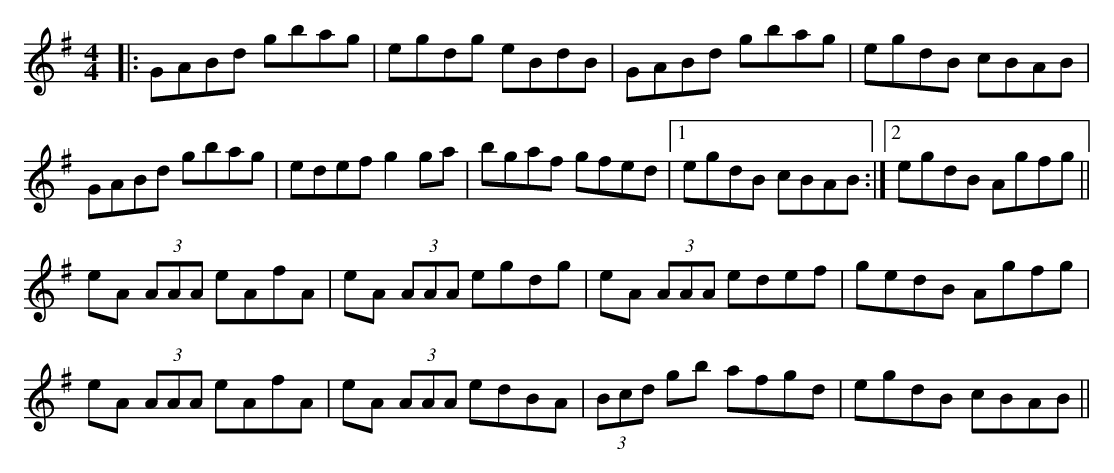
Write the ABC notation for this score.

X:1
M:4/4
K:G
|:GABd gbag|egdg eBdB|GABd gbag|egdB cBAB|
GABd gbag|edef g2 ga|bgaf gfed|1 egdB cBAB:|2 egdB Agfg||
eA (3AAA eAfA|eA (3AAA egdg|eA (3AAA edef|gedB Agfg|
eA (3AAA eAfA|eA (3AAA edBA| (3Bcd gb afgd|egdB cBAB ||
